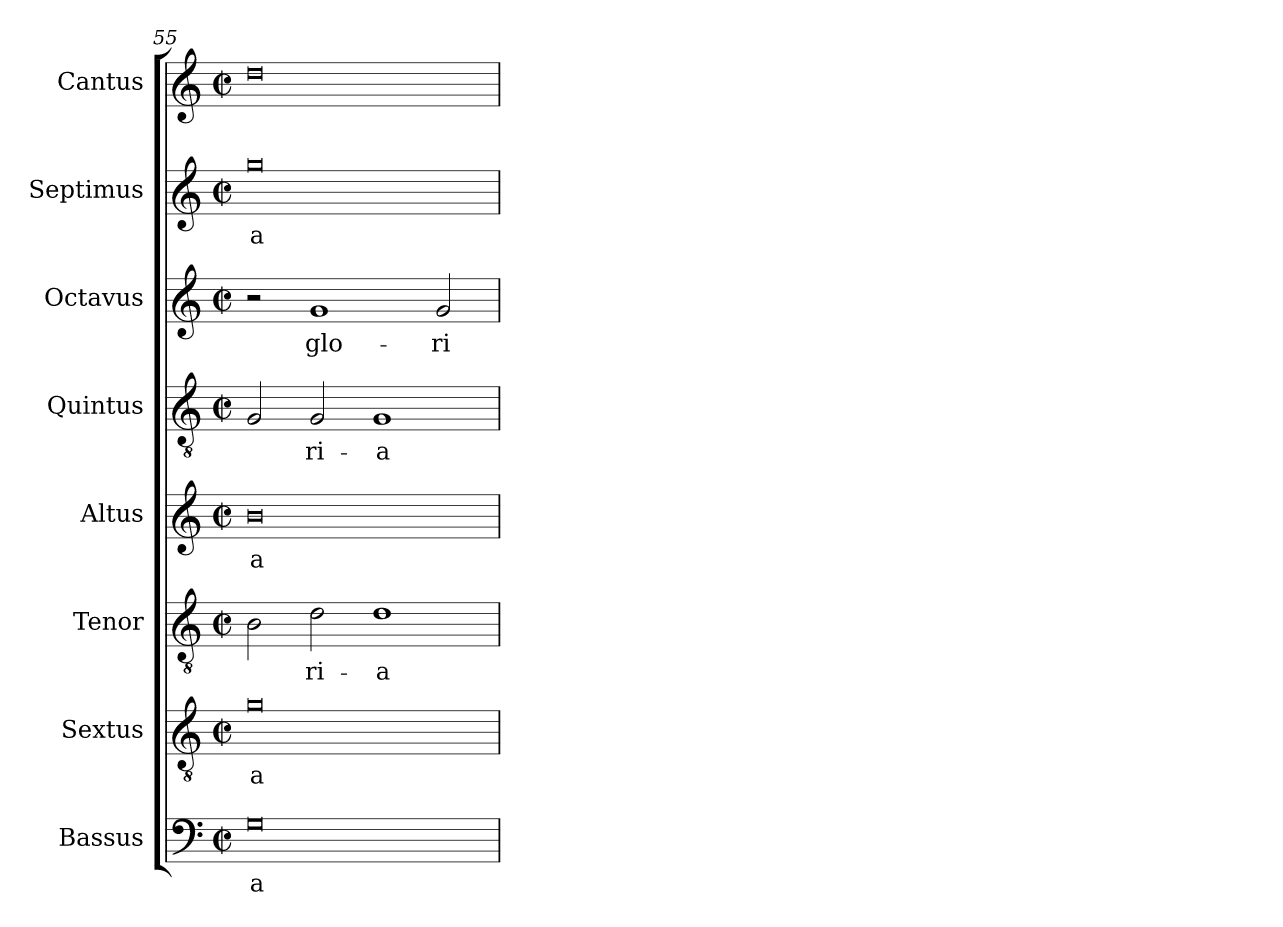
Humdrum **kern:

**kern	**text	**kern	**text	**kern	**text	**kern	**text	**kern	**text	**kern	**text	**kern	**text	**kern
*part8	*part8	*part7	*part7	*part6	*part6	*part5	*part5	*part4	*part4	*part3	*part3	*part2	*part2	*part1
*staff8	*staff8	*staff7	*staff7	*staff6	*staff6	*staff5	*staff5	*staff4	*staff4	*staff3	*staff3	*staff2	*staff2	*staff1
*I"Bassus	*	*I"Sextus	*	*I"Tenor	*	*I"Altus	*	*I"Quintus	*	*I"Octavus	*	*I"Septimus	*	*I"Cantus
*clefF4	*	*clefGv2	*	*clefGv2	*	*clefG2	*	*clefGv2	*	*clefG2	*	*clefG2	*	*clefG2
*M2/2	*	*M2/2	*	*M2/2	*	*M2/2	*	*M2/2	*	*M2/2	*	*M2/2	*	*M2/2
*met(c|)	*	*met(c|)	*	*met(c|)	*	*met(c|)	*	*met(c|)	*	*met(c|)	*	*met(c|)	*	*met(c|)
=55	=55	=55	=55	=55	=55	=55	=55	=55	=55	=55	=55	=55	=55	=55
!	!LO:LY:b:cj	!	!LO:LY:b:cj	!	!	!	!LO:LY:b:cj	!	!	!	!	!	!LO:LY:b:cj	!
0G	-a	0g	-a	2B\	.	0b	a	2G/	.	2r	.	0gg	a	0dd
!	!	!	!	!	!LO:LY:b:cj	!	!	!	!LO:LY:b:cj	!	!LO:LY:b:cj	!	!	!
.	.	.	.	2d\	-ri-	.	.	2G/	-ri-	1g	glo-	.	.	.
!	!	!	!	!	!LO:LY:b:cj	!	!	!	!LO:LY:b:cj	!	!	!	!	!
.	.	.	.	1d	-a	.	.	1G	-a	.	.	.	.	.
!	!	!	!	!	!	!	!	!	!	!	!LO:LY:b:cj	!	!	!
.	.	.	.	.	.	.	.	.	.	2g/	-ri-	.	.	.
=	=	=	=	=	=	=	=	=	=	=	=	=	=	=
*-	*-	*-	*-	*-	*-	*-	*-	*-	*-	*-	*-	*-	*-	*-
